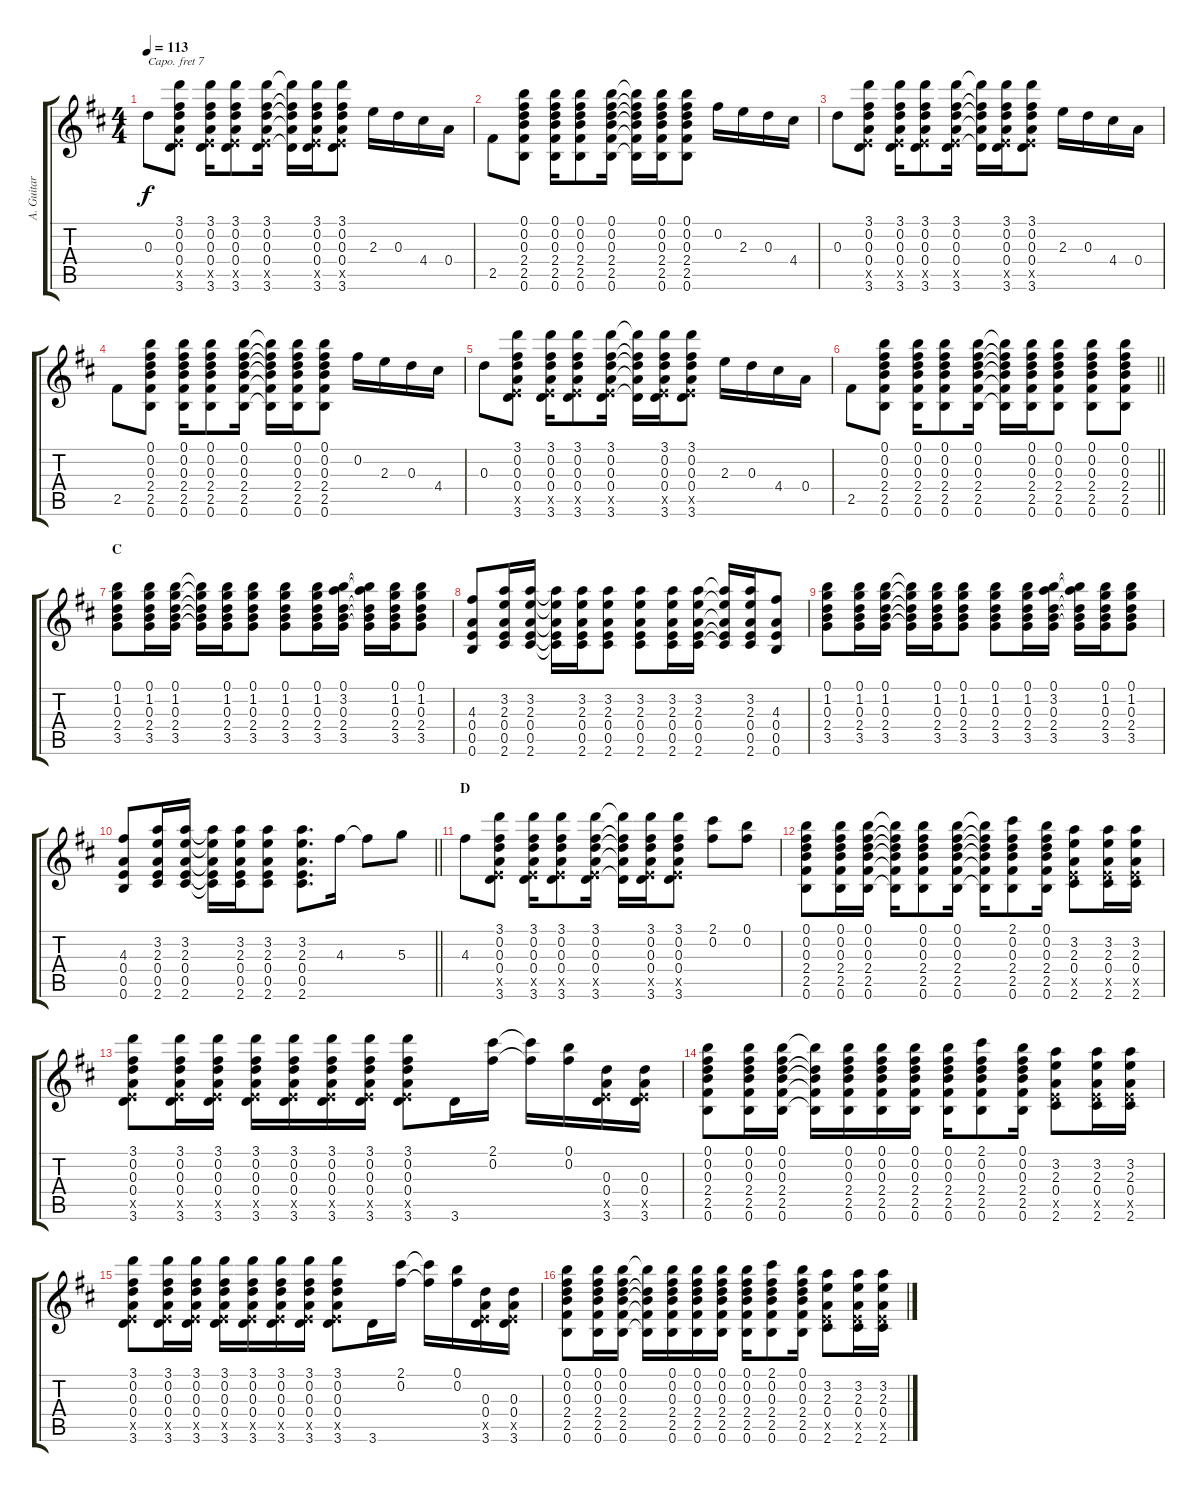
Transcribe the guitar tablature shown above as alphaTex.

\track ("A. Guitar II" "A. Guitar ") {instrument acousticguitarsteel}
\staff {score tabs}
\capo 7
\tuning (E4 B3 G3 D3 A2 E2) {hide}
\ts (4 4)
\tempo 113
\clef g2
\ks d
0.3.8{dy f} (3.1 0.2 0.3 0.4 0.5{x} 3.6).8 (3.1 0.2 0.3 0.4 0.5{x} 3.6).16 (3.1 0.2 0.3 0.4 0.5{x} 3.6).8 (3.1 0.2 0.3 0.4 0.5{x} 3.6).16 (3.1{t} 0.2{t} 0.3{t} 0.4{t} 3.6{t}).16 (3.1 0.2 0.3 0.4 0.5{x} 3.6).16 (3.1 0.2 0.3 0.4 0.5{x} 3.6).8 2.3.16 0.3.16 4.4.16 0.4.16 |
2.5.8 (0.1 0.2 0.3 2.4 2.5 0.6).8 (0.1 0.2 0.3 2.4 2.5 0.6).16 (0.1 0.2 0.3 2.4 2.5 0.6).8 (0.1 0.2 0.3 2.4 2.5 0.6).16 (0.1{t} 0.2{t} 0.3{t} 2.4{t} 2.5{t} 0.6{t}).16 (0.1 0.2 0.3 2.4 2.5 0.6).16 (0.1 0.2 0.3 2.4 2.5 0.6).8 0.2.16 2.3.16 0.3.16 4.4.16 |
0.3.8 (3.1 0.2 0.3 0.4 0.5{x} 3.6).8 (3.1 0.2 0.3 0.4 0.5{x} 3.6).16 (3.1 0.2 0.3 0.4 0.5{x} 3.6).8 (3.1 0.2 0.3 0.4 0.5{x} 3.6).16 (3.1{t} 0.2{t} 0.3{t} 0.4{t} 3.6{t}).16 (3.1 0.2 0.3 0.4 0.5{x} 3.6).16 (3.1 0.2 0.3 0.4 0.5{x} 3.6).8 2.3.16 0.3.16 4.4.16 0.4.16 |
2.5.8 (0.1 0.2 0.3 2.4 2.5 0.6).8 (0.1 0.2 0.3 2.4 2.5 0.6).16 (0.1 0.2 0.3 2.4 2.5 0.6).8 (0.1 0.2 0.3 2.4 2.5 0.6).16 (0.1{t} 0.2{t} 0.3{t} 2.4{t} 2.5{t} 0.6{t}).16 (0.1 0.2 0.3 2.4 2.5 0.6).16 (0.1 0.2 0.3 2.4 2.5 0.6).8 0.2.16 2.3.16 0.3.16 4.4.16 |
0.3.8 (3.1 0.2 0.3 0.4 0.5{x} 3.6).8 (3.1 0.2 0.3 0.4 0.5{x} 3.6).16 (3.1 0.2 0.3 0.4 0.5{x} 3.6).8 (3.1 0.2 0.3 0.4 0.5{x} 3.6).16 (3.1{t} 0.2{t} 0.3{t} 0.4{t} 3.6{t}).16 (3.1 0.2 0.3 0.4 0.5{x} 3.6).16 (3.1 0.2 0.3 0.4 0.5{x} 3.6).8 2.3.16 0.3.16 4.4.16 0.4.16 |
\barLineRight lightlight
2.5.8 (0.1 0.2 0.3 2.4 2.5 0.6).8 (0.1 0.2 0.3 2.4 2.5 0.6).16 (0.1 0.2 0.3 2.4 2.5 0.6).8 (0.1 0.2 0.3 2.4 2.5 0.6).16 (0.1{t} 0.2{t} 0.3{t} 2.4{t} 2.5{t} 0.6{t}).16 (0.1 0.2 0.3 2.4 2.5 0.6).16 (0.1 0.2 0.3 2.4 2.5 0.6).8 (0.1 0.2 0.3 2.4 2.5 0.6).8 (0.1 0.2 0.3 2.4 2.5 0.6).8 |
\section ("" "C")
(0.1 1.2 0.3 2.4 3.5).8 (0.1 1.2 0.3 2.4 3.5).16 (0.1 1.2 0.3 2.4 3.5).16 (0.1{t} 1.2{t} 0.3{t} 2.4{t} 3.5{t}).16 (0.1 1.2 0.3 2.4 3.5).16 (0.1 1.2 0.3 2.4 3.5).8 (0.1 1.2 0.3 2.4 3.5).8 (0.1 1.2 0.3 2.4 3.5).16 (0.1 3.2 0.3 2.4 3.5).16 (0.1{t} 3.2{t} 0.3{t} 2.4{t} 3.5{t}).16 (0.1 1.2 0.3 2.4 3.5).16 (0.1 1.2 0.3 2.4 3.5).8 |
(4.3 0.4 0.5 0.6).8 (3.2 2.3 0.4 0.5 2.6).16 (3.2 2.3 0.4 0.5 2.6).16 (3.2{t} 2.3{t} 0.4{t} 0.5{t} 2.6{t}).16 (3.2 2.3 0.4 0.5 2.6).16 (3.2 2.3 0.4 0.5 2.6).8 (3.2 2.3 0.4 0.5 2.6).8 (3.2 2.3 0.4 0.5 2.6).16 (3.2 2.3 0.4 0.5 2.6).16 (3.2{t} 2.3{t} 0.4{t} 0.5{t} 2.6{t}).16 (3.2 2.3 0.4 0.5 2.6).16 (4.3 0.4 0.5 0.6).8 |
(0.1 1.2 0.3 2.4 3.5).8 (0.1 1.2 0.3 2.4 3.5).16 (0.1 1.2 0.3 2.4 3.5).16 (0.1{t} 1.2{t} 0.3{t} 2.4{t} 3.5{t}).16 (0.1 1.2 0.3 2.4 3.5).16 (0.1 1.2 0.3 2.4 3.5).8 (0.1 1.2 0.3 2.4 3.5).8 (0.1 1.2 0.3 2.4 3.5).16 (0.1 3.2 0.3 2.4 3.5).16 (0.1{t} 3.2{t} 0.3{t} 2.4{t} 3.5{t}).16 (0.1 1.2 0.3 2.4 3.5).16 (0.1 1.2 0.3 2.4 3.5).8 |
\barLineRight lightlight
(4.3 0.4 0.5 0.6).8 (3.2 2.3 0.4 0.5 2.6).16 (3.2 2.3 0.4 0.5 2.6).16 (3.2{t} 2.3{t} 0.4{t} 0.5{t} 2.6{t}).16 (3.2 2.3 0.4 0.5 2.6).16 (3.2 2.3 0.4 0.5 2.6).8 (3.2 2.3 0.4 0.5 2.6).8{d} 4.3.16 4.3{t}.8 5.3.8 |
\section ("" "D")
4.3.8 (3.1 0.2 0.3 0.4 0.5{x} 3.6).8 (3.1 0.2 0.3 0.4 0.5{x} 3.6).16 (3.1 0.2 0.3 0.4 0.5{x} 3.6).8 (3.1 0.2 0.3 0.4 0.5{x} 3.6).16 (3.1{t} 0.2{t} 0.3{t} 0.4{t} 3.6{t}).16 (3.1 0.2 0.3 0.4 0.5{x} 3.6).16 (3.1 0.2 0.3 0.4 0.5{x} 3.6).8 (2.1 0.2).8 (0.1 0.2).8 |
(0.1 0.2 0.3 2.4 2.5 0.6).8 (0.1 0.2 0.3 2.4 2.5 0.6).16 (0.1 0.2 0.3 2.4 2.5 0.6).16 (0.1{t} 0.2{t} 0.3{t} 2.4{t} 2.5{t} 0.6{t}).16 (0.1 0.2 0.3 2.4 2.5 0.6).8 (0.1 0.2 0.3 2.4 2.5 0.6).16 (0.1{t} 0.2{t} 0.3{t} 2.4{t} 2.5{t} 0.6{t}).16 (2.1 0.2 0.3 2.4 2.5 0.6).8 (0.1 0.2 0.3 2.4 2.5 0.6).16 (3.2 2.3 0.4 0.5{x} 2.6).8 (3.2 2.3 0.4 0.5{x} 2.6).16 (3.2 2.3 0.4 0.5{x} 2.6).16 |
(3.1 0.2 0.3 0.4 0.5{x} 3.6).8 (3.1 0.2 0.3 0.4 0.5{x} 3.6).16 (3.1 0.2 0.3 0.4 0.5{x} 3.6).16 (3.1 0.2 0.3 0.4 0.5{x} 3.6).16 (3.1 0.2 0.3 0.4 0.5{x} 3.6).16 (3.1 0.2 0.3 0.4 0.5{x} 3.6).16 (3.1 0.2 0.3 0.4 0.5{x} 3.6).16 (3.1 0.2 0.3 0.4 0.5{x} 3.6).8 3.6.16 (2.1 0.2).16 (2.1{t} 0.2{t}).16 (0.1 0.2).16 (0.3 0.4 0.5{x} 3.6).16 (0.3 0.4 0.5{x} 3.6).16 |
(0.1 0.2 0.3 2.4 2.5 0.6).8 (0.1 0.2 0.3 2.4 2.5 0.6).16 (0.1 0.2 0.3 2.4 2.5 0.6).16 (0.1{t} 0.3{t} 2.4{t} 2.5{t} 0.6{t}).16 (0.1 0.2 0.3 2.4 2.5 0.6).16 (0.1 0.2 0.3 2.4 2.5 0.6).16 (0.1 0.2 0.3 2.4 2.5 0.6).16 (0.1 0.2 0.3 2.4 2.5 0.6).16 (2.1 0.2 0.3 2.4 2.5 0.6).8 (0.1 0.2 0.3 2.4 2.5 0.6).16 (3.2 2.3 0.4 0.5{x} 2.6).8 (3.2 2.3 0.4 0.5{x} 2.6).16 (3.2 2.3 0.4 0.5{x} 2.6).16 |
(3.1 0.2 0.3 0.4 0.5{x} 3.6).8 (3.1 0.2 0.3 0.4 0.5{x} 3.6).16 (3.1 0.2 0.3 0.4 0.5{x} 3.6).16 (3.1 0.2 0.3 0.4 0.5{x} 3.6).16 (3.1 0.2 0.3 0.4 0.5{x} 3.6).16 (3.1 0.2 0.3 0.4 0.5{x} 3.6).16 (3.1 0.2 0.3 0.4 0.5{x} 3.6).16 (3.1 0.2 0.3 0.4 0.5{x} 3.6).8 3.6.16 (2.1 0.2).16 (2.1{t} 0.2{t}).16 (0.1 0.2).16 (0.3 0.4 0.5{x} 3.6).16 (0.3 0.4 0.5{x} 3.6).16 |
(0.1 0.2 0.3 2.4 2.5 0.6).8 (0.1 0.2 0.3 2.4 2.5 0.6).16 (0.1 0.2 0.3 2.4 2.5 0.6).16 (0.1{t} 0.3{t} 2.4{t} 2.5{t} 0.6{t}).16 (0.1 0.2 0.3 2.4 2.5 0.6).16 (0.1 0.2 0.3 2.4 2.5 0.6).16 (0.1 0.2 0.3 2.4 2.5 0.6).16 (0.1 0.2 0.3 2.4 2.5 0.6).16 (2.1 0.2 0.3 2.4 2.5 0.6).8 (0.1 0.2 0.3 2.4 2.5 0.6).16 (3.2 2.3 0.4 0.5{x} 2.6).8 (3.2 2.3 0.4 0.5{x} 2.6).16 (3.2 2.3 0.4 0.5{x} 2.6).16
